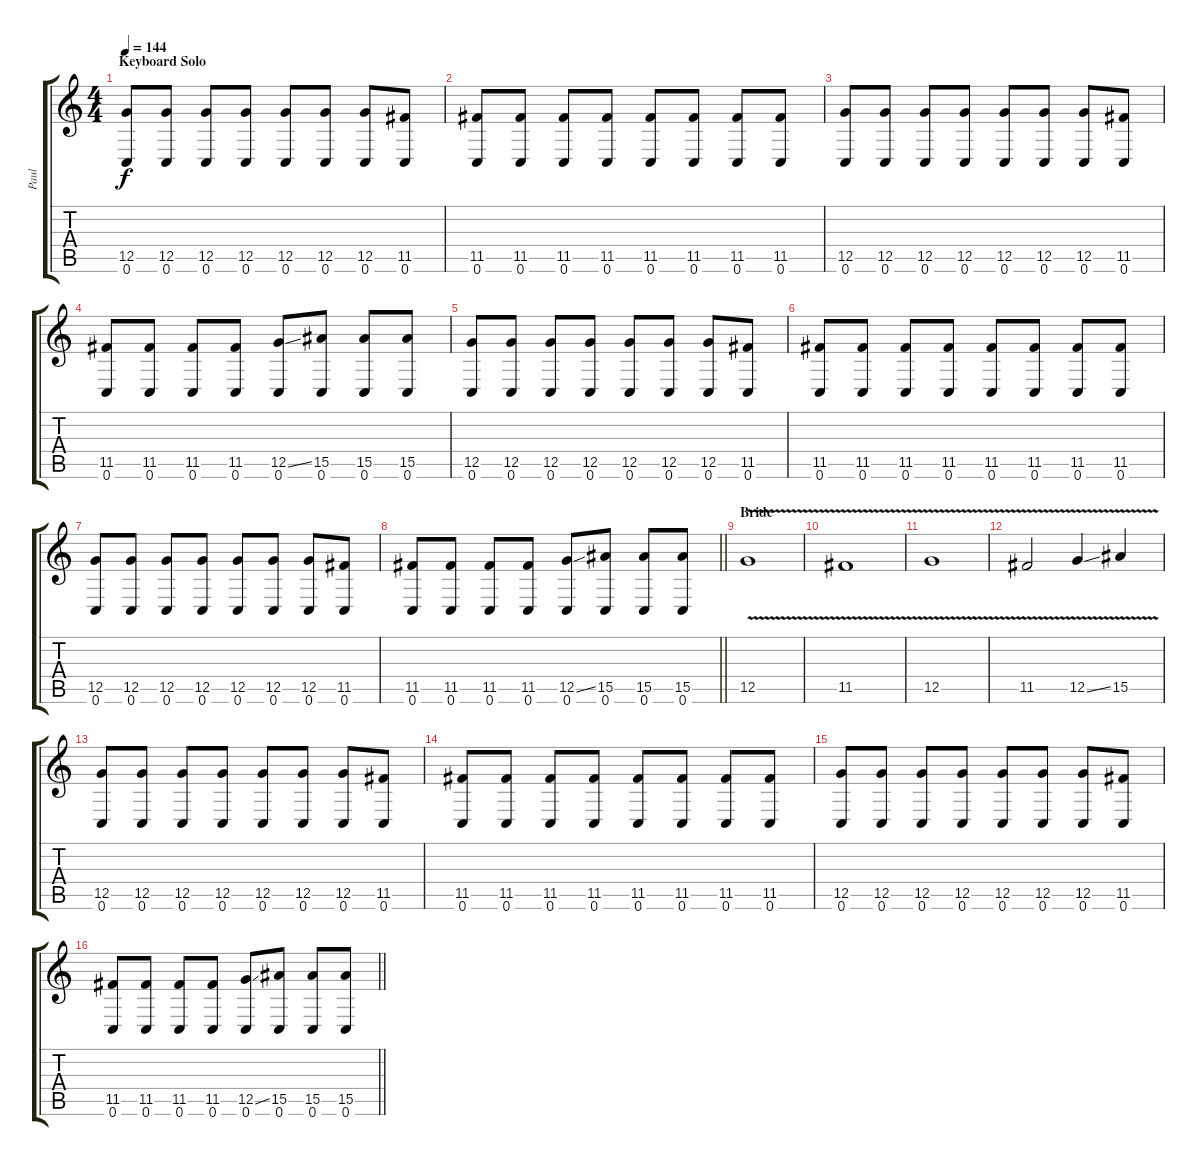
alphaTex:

\track ("Paul" "Paul") {instrument distortionguitar}
\staff {score tabs}
\tuning (D4 A3 F3 C3 G2 C2) {hide}
\ts (4 4)
\section ("" "Keyboard Solo")
\tempo 144
\clef g2
\ks c
(12.5 0.6).8{dy f} (12.5 0.6).8 (12.5 0.6).8 (12.5 0.6).8 (12.5 0.6).8 (12.5 0.6).8 (12.5 0.6).8 (11.5 0.6).8 |
(11.5 0.6).8 (11.5 0.6).8 (11.5 0.6).8 (11.5 0.6).8 (11.5 0.6).8 (11.5 0.6).8 (11.5 0.6).8 (11.5 0.6).8 |
(12.5 0.6).8 (12.5 0.6).8 (12.5 0.6).8 (12.5 0.6).8 (12.5 0.6).8 (12.5 0.6).8 (12.5 0.6).8 (11.5 0.6).8 |
(11.5 0.6).8 (11.5 0.6).8 (11.5 0.6).8 (11.5 0.6).8 (12.5{ss} 0.6).8 (15.5 0.6).8 (15.5 0.6).8 (15.5 0.6).8 |
(12.5 0.6).8 (12.5 0.6).8 (12.5 0.6).8 (12.5 0.6).8 (12.5 0.6).8 (12.5 0.6).8 (12.5 0.6).8 (11.5 0.6).8 |
(11.5 0.6).8 (11.5 0.6).8 (11.5 0.6).8 (11.5 0.6).8 (11.5 0.6).8 (11.5 0.6).8 (11.5 0.6).8 (11.5 0.6).8 |
(12.5 0.6).8 (12.5 0.6).8 (12.5 0.6).8 (12.5 0.6).8 (12.5 0.6).8 (12.5 0.6).8 (12.5 0.6).8 (11.5 0.6).8 |
\barLineRight lightlight
(11.5 0.6).8 (11.5 0.6).8 (11.5 0.6).8 (11.5 0.6).8 (12.5{ss} 0.6).8 (15.5 0.6).8 (15.5 0.6).8 (15.5 0.6).8 |
\section ("" "Bride")
12.5{v}.1 |
11.5{v}.1 |
12.5{v}.1 |
11.5{v}.2 12.5{v ss}.4 15.5{v}.4 |
(12.5 0.6).8{volume 9} (12.5 0.6).8 (12.5 0.6).8 (12.5 0.6).8 (12.5 0.6).8 (12.5 0.6).8 (12.5 0.6).8 (11.5 0.6).8 |
(11.5 0.6).8 (11.5 0.6).8 (11.5 0.6).8 (11.5 0.6).8 (11.5 0.6).8 (11.5 0.6).8 (11.5 0.6).8 (11.5 0.6).8 |
(12.5 0.6).8 (12.5 0.6).8 (12.5 0.6).8 (12.5 0.6).8 (12.5 0.6).8 (12.5 0.6).8 (12.5 0.6).8 (11.5 0.6).8 |
\barLineRight lightlight
(11.5 0.6).8 (11.5 0.6).8 (11.5 0.6).8 (11.5 0.6).8 (12.5{ss} 0.6).8 (15.5 0.6).8 (15.5 0.6).8 (15.5 0.6).8
